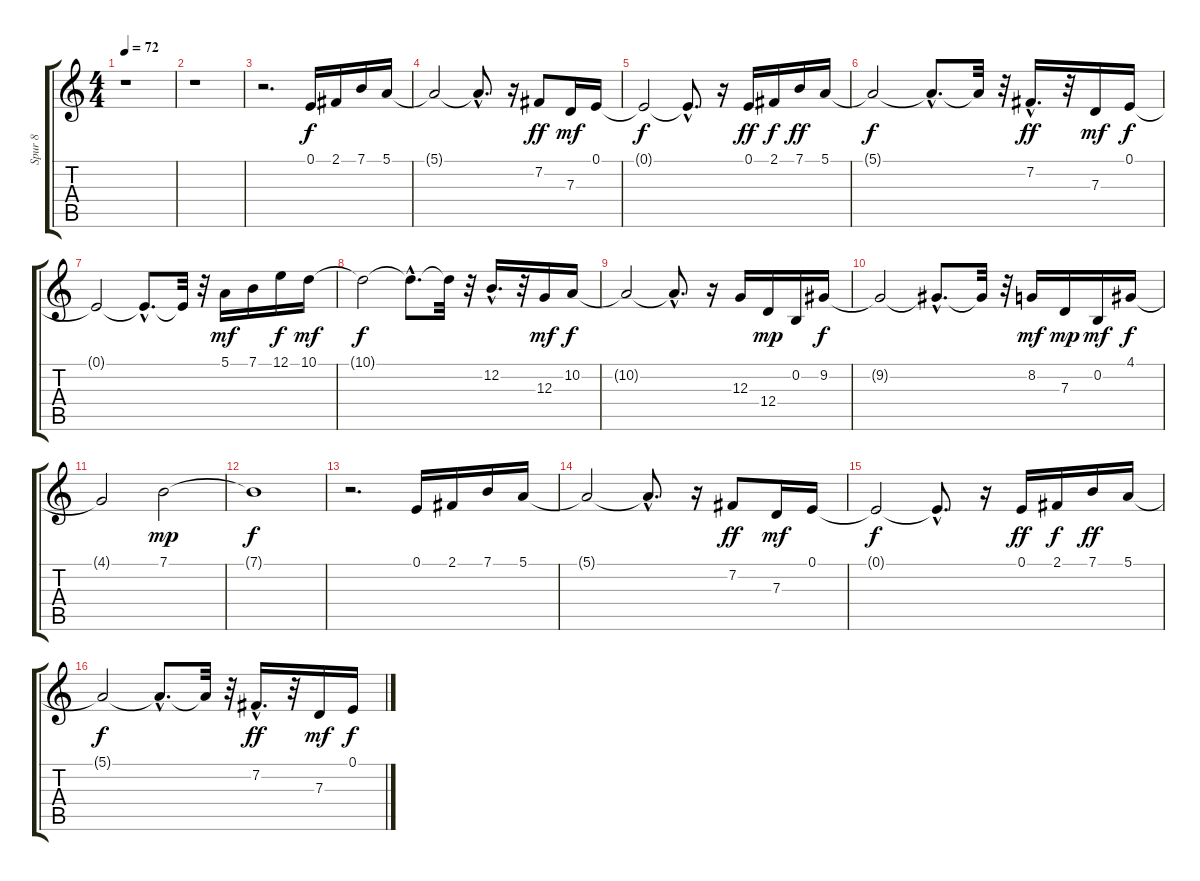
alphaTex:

\track ("Spur 8" "Spur 8") {instrument blownbottle}
\staff {score tabs}
\tuning (E4 B3 G3 D3 A2 E2) {hide}
\ts (4 4)
\tempo 72
\clef g2
\ks c
r.1{dy f} |
r.1 |
r.2{d} 0.1.16 2.1.16 7.1.16 5.1.16 |
5.1{t}.2 5.1{hac t}.8{d} r.16 7.2.8{dy ff} 7.3.16{dy mf} 0.1.16 |
0.1{t}.2{dy f} 0.1{hac t}.8{d} r.16 0.1.16{dy ff} 2.1.16{dy f} 7.1.16{dy ff} 5.1.16 |
5.1{t}.2{dy f} 5.1{hac t}.8{d} 5.1{t}.32 r.32 7.2{hac}.16{d dy ff} r.32 7.3.16{dy mf} 0.1.16{dy f} |
0.1{t}.2 0.1{hac t}.8{d} 0.1{t}.32 r.32 5.1.16{dy mf} 7.1.16 12.1.16{dy f} 10.1.16{dy mf} |
10.1{t}.2{dy f} 10.1{hac t}.8{d} 10.1{t}.32 r.32 12.2{hac}.16{d} r.32 12.3.16{dy mf} 10.2.16{dy f} |
10.2{t}.2 10.2{hac t}.8{d} r.16 12.3.16 12.4.16{dy mp} 0.2.16 9.2.16{dy f} |
9.2{t}.2 9.2{hac t}.8{d} 9.2{t}.32 r.32 8.2.16{dy mf} 7.3.16{dy mp} 0.2.16{dy mf} 4.1.16{dy f} |
4.1{t}.2 7.1.2{dy mp} |
7.1{t}.1{dy f} |
r.2{d} 0.1.16 2.1.16 7.1.16 5.1.16 |
5.1{t}.2 5.1{hac t}.8{d} r.16 7.2.8{dy ff} 7.3.16{dy mf} 0.1.16 |
0.1{t}.2{dy f} 0.1{hac t}.8{d} r.16 0.1.16{dy ff} 2.1.16{dy f} 7.1.16{dy ff} 5.1.16 |
5.1{t}.2{dy f} 5.1{hac t}.8{d} 5.1{t}.32 r.32 7.2{hac}.16{d dy ff} r.32 7.3.16{dy mf} 0.1.16{dy f}
